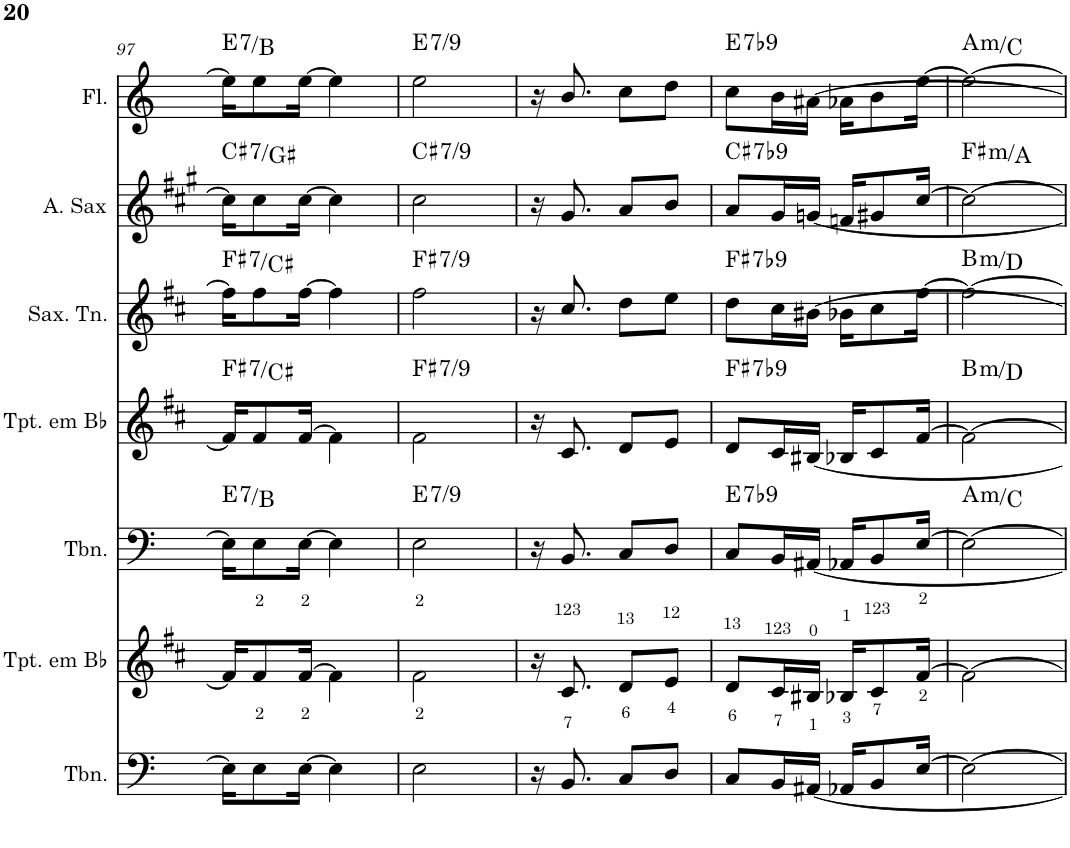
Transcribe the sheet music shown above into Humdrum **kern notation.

**kern	**kern	**kern	**harte	**kern	**harte	**kern	**harte	**kern	**harte	**kern	**harte
*part7	*part6	*part5	*part5	*part4	*part4	*part3	*part3	*part2	*part2	*part1	*part1
*staff7	*staff6	*staff5	*	*staff4	*	*staff3	*	*staff2	*	*staff1	*
*I"Trombone	*I"Trompete em Bb	*I"Trombone	*	*I"Trompete em Bb	*	*I"Saxofone Tenor	*	*I"Saxofone Alto	*	*I"Flauta Transversal	*
*I'Tbn.	*I'Tpt. em Bb	*I'Tbn.	*	*I'Tpt. em Bb	*	*I'Sax. Tn.	*	*	*	*I'Fl.	*
!!LO:PB:g=z
*clefF4	*clefG2	*clefF4	*	*clefG2	*	*clefG2	*	*clefG2	*	*clefG2	*
*	*Trd1c2	*	*	*Trd1c2	*	*Trd8c14	*	*Trd5c9	*	*	*
*k[]	*k[f#c#]	*k[]	*	*k[f#c#]	*	*k[f#c#]	*	*k[f#c#g#]	*	*k[]	*
*M4/4	*M4/4	*M4/4	*	*M4/4	*	*M4/4	*	*M4/4	*	*M4/4	*
=97	=97	=97	=97	=97	=97	=97	=97	=97	=97	=97	=97
!	!	!	!LO:H:kt=7	!	!LO:H:kt=7	!	!LO:H:kt=7	!	!LO:H:kt=7	!	!LO:H:kt=7
16E\KL]	16f#/KL]	16E\KL]	E:7/5	16f#/KL]	F#:7/5	16ff#\KL]	F#:7/5	16cc#\KL]	C#:7/5	16ee\KL]	E:7/5
8E\	8f#/	8E\	.	8f#/	.	8ff#\	.	8cc#\	.	8ee\	.
[16E\Jk	[16f#/Jk	[16E\Jk	.	[16f#/Jk	.	[16ff#\Jk	.	[16cc#\Jk	.	[16ee\Jk	.
4E\]	4f#\]	4E\]	.	4f#\]	.	4ff#\]	.	4cc#\]	.	4ee\]	.
=98	=98	=98	=98	=98	=98	=98	=98	=98	=98	=98	=98
!	!	!	!LO:H:kt=7/9	!	!LO:H:kt=7/9	!	!LO:H:kt=7/9	!	!LO:H:kt=7/9	!	!LO:H:kt=7/9
2E\	2f#\	2E\	E:maj	2f#\	F#:maj	2ff#\	F#:maj	2cc#\	C#:maj	2ee\	E:maj
=99	=99	=99	=99	=99	=99	=99	=99	=99	=99	=99	=99
16r	16r	16r	.	16r	.	16r	.	16r	.	16r	.
8.BB/	8.c#/	8.BB/	.	8.c#/	.	8.cc#/	.	8.g#/	.	8.b/	.
8C/L	8d/L	8C/L	.	8d/L	.	8dd\L	.	8a/L	.	8cc\L	.
8D/J	8e/J	8D/J	.	8e/J	.	8ee\J	.	8b/J	.	8dd\J	.
=100	=100	=100	=100	=100	=100	=100	=100	=100	=100	=100	=100
!	!	!	!LO:H:kt=7	!	!LO:H:kt=7	!	!LO:H:kt=7	!	!LO:H:kt=7	!	!LO:H:kt=7
8C/L	8d/L	8C/L	E:7(b9)	8d/L	F#:7(b9)	8dd\L	F#:7(b9)	8a/L	C#:7(b9)	8cc\L	E:7(b9)
16BB/L	16c#/L	16BB/L	.	16c#/L	.	16cc#\L	.	16g#/L	.	16b\L	.
[16AA#X/JJ	16B#X/JJ	[16AA#X/JJ	.	[16B#X/JJ	.	[16b#X\JJ	.	[16gn/JJ	.	[16a#X\JJ	.
16AA-X/KL	16B-X/KL	16AA-X/KL	.	16B-X/KL	.	16b-X\KL	.	16fn/KL	.	16a-X\KL	.
8BB/	8c#/	8BB/	.	8c#/	.	8cc#\	.	8g#X/	.	8b\	.
[16E/Jk	[16f#/Jk	[16E/Jk	.	[16f#/Jk	.	[16ff#\Jk	.	[16cc#/Jk	.	[16ee\Jk	.
=101	=101	=101	=101	=101	=101	=101	=101	=101	=101	=101	=101
!	!	!	!LO:H:kt=m	!	!LO:H:kt=m	!	!LO:H:kt=m	!	!LO:H:kt=m	!	!LO:H:kt=m
2E\_	2f#\_	2E\_	A:min/b3	2f#\_	B:min/b3	2ff#\_	B:min/b3	2cc#\_	F#:min/b3	2ee\_	A:min/b3
=	=	=	=	=	=	=	=	=	=	=	=
*-	*-	*-	*-	*-	*-	*-	*-	*-	*-	*-	*-
